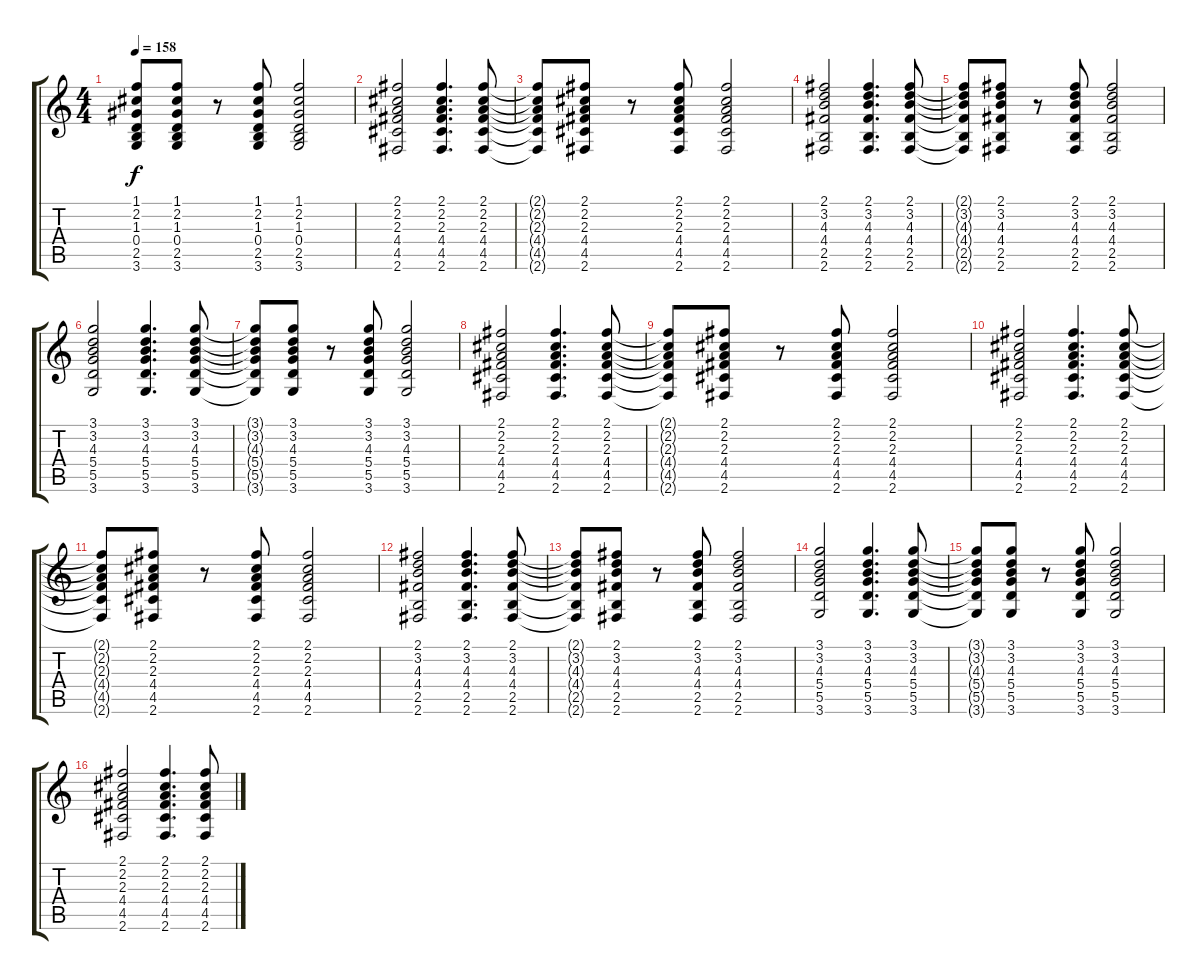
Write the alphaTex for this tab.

\track "" {instrument acousticguitarsteel}
\staff {score tabs}
\tuning (E4 B3 G3 D3 A2 E2) {hide}
\ts (4 4)
\tempo 158
\clef g2
\ks c
(1.1{t} 2.2{t} 1.3{t} 0.4{t} 2.5{t} 3.6{t}).8{dy f} (1.1 2.2 1.3 0.4 2.5 3.6).8 r.8 (1.1 2.2 1.3 0.4 2.5 3.6).8 (1.1 2.2 1.3 0.4 2.5 3.6).2 |
(2.1 2.2 2.3 4.4 4.5 2.6).2 (2.1 2.2 2.3 4.4 4.5 2.6).4{d} (2.1 2.2 2.3 4.4 4.5 2.6).8 |
(2.1{t} 2.2{t} 2.3{t} 4.4{t} 4.5{t} 2.6{t}).8 (2.1 2.2 2.3 4.4 4.5 2.6).8 r.8 (2.1 2.2 2.3 4.4 4.5 2.6).8 (2.1 2.2 2.3 4.4 4.5 2.6).2 |
(2.1 3.2 4.3 4.4 2.5 2.6).2 (2.1 3.2 4.3 4.4 2.5 2.6).4{d} (2.1 3.2 4.3 4.4 2.5 2.6).8 |
(2.1{t} 3.2{t} 4.3{t} 4.4{t} 2.5{t} 2.6{t}).8 (2.1 3.2 4.3 4.4 2.5 2.6).8 r.8 (2.1 3.2 4.3 4.4 2.5 2.6).8 (2.1 3.2 4.3 4.4 2.5 2.6).2 |
(3.1 3.2 4.3 5.4 5.5 3.6).2 (3.1 3.2 4.3 5.4 5.5 3.6).4{d} (3.1 3.2 4.3 5.4 5.5 3.6).8 |
(3.1{t} 3.2{t} 4.3{t} 5.4{t} 5.5{t} 3.6{t}).8 (3.1 3.2 4.3 5.4 5.5 3.6).8 r.8 (3.1 3.2 4.3 5.4 5.5 3.6).8 (3.1 3.2 4.3 5.4 5.5 3.6).2 |
(2.1 2.2 2.3 4.4 4.5 2.6).2 (2.1 2.2 2.3 4.4 4.5 2.6).4{d} (2.1 2.2 2.3 4.4 4.5 2.6).8 |
(2.1{t} 2.2{t} 2.3{t} 4.4{t} 4.5{t} 2.6{t}).8 (2.1 2.2 2.3 4.4 4.5 2.6).8 r.8 (2.1 2.2 2.3 4.4 4.5 2.6).8 (2.1 2.2 2.3 4.4 4.5 2.6).2 |
(2.1 2.2 2.3 4.4 4.5 2.6).2 (2.1 2.2 2.3 4.4 4.5 2.6).4{d} (2.1 2.2 2.3 4.4 4.5 2.6).8 |
(2.1{t} 2.2{t} 2.3{t} 4.4{t} 4.5{t} 2.6{t}).8 (2.1 2.2 2.3 4.4 4.5 2.6).8 r.8 (2.1 2.2 2.3 4.4 4.5 2.6).8 (2.1 2.2 2.3 4.4 4.5 2.6).2 |
(2.1 3.2 4.3 4.4 2.5 2.6).2 (2.1 3.2 4.3 4.4 2.5 2.6).4{d} (2.1 3.2 4.3 4.4 2.5 2.6).8 |
(2.1{t} 3.2{t} 4.3{t} 4.4{t} 2.5{t} 2.6{t}).8 (2.1 3.2 4.3 4.4 2.5 2.6).8 r.8 (2.1 3.2 4.3 4.4 2.5 2.6).8 (2.1 3.2 4.3 4.4 2.5 2.6).2 |
(3.1 3.2 4.3 5.4 5.5 3.6).2 (3.1 3.2 4.3 5.4 5.5 3.6).4{d} (3.1 3.2 4.3 5.4 5.5 3.6).8 |
(3.1{t} 3.2{t} 4.3{t} 5.4{t} 5.5{t} 3.6{t}).8 (3.1 3.2 4.3 5.4 5.5 3.6).8 r.8 (3.1 3.2 4.3 5.4 5.5 3.6).8 (3.1 3.2 4.3 5.4 5.5 3.6).2 |
(2.1 2.2 2.3 4.4 4.5 2.6).2 (2.1 2.2 2.3 4.4 4.5 2.6).4{d} (2.1 2.2 2.3 4.4 4.5 2.6).8
